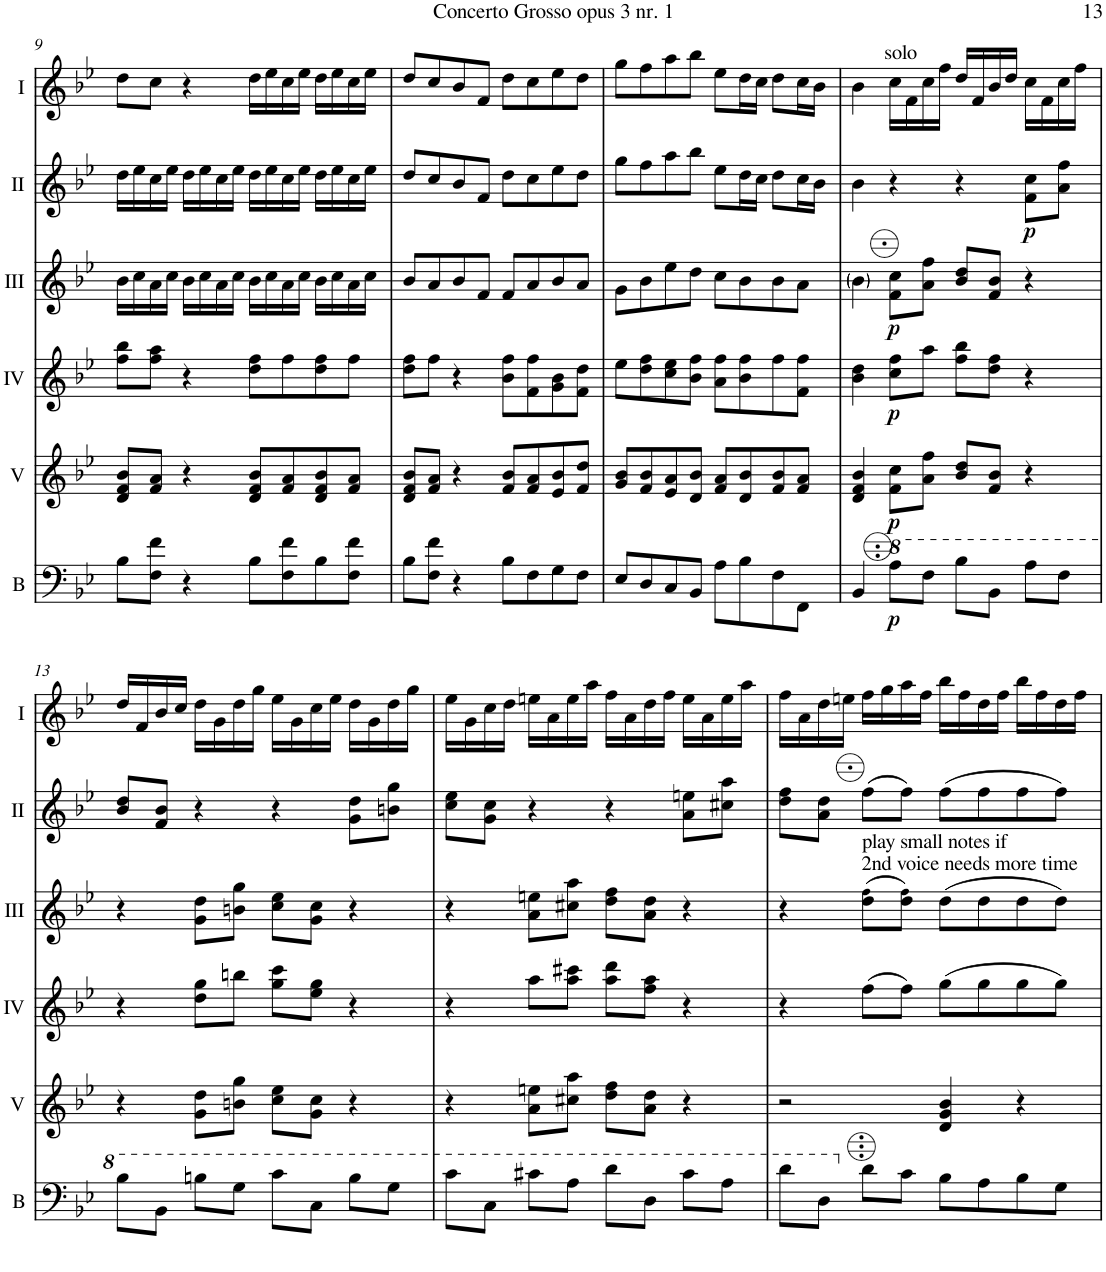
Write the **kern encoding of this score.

**kern	**dynam	**kern	**dynam	**kern	**dynam	**kern	**dynam	**kern	**dynam	**kern
*part6	*part6	*part5	*part5	*part4	*part4	*part3	*part3	*part2	*part2	*part1
*staff6	*staff6	*staff5	*staff5	*staff4	*staff4	*staff3	*staff3	*staff2	*staff2	*staff1
*I"Bass	*	*I"Acc. 5	*	*I"Acc. 4	*	*I"Acc. 3	*	*I"Acc. 2	*	*I"Acc. 1
*I'B	*	*	*	*	*	*	*	*	*	*
!!LO:PB:g=z
*clefF4	*	*clefG2	*	*clefG2	*	*clefG2	*	*clefG2	*	*clefG2
*Trd7c12	*	*	*	*Trd7c12	*	*	*	*	*	*
*k[b-e-]	*	*k[b-e-]	*	*k[b-e-]	*	*k[b-e-]	*	*k[b-e-]	*	*k[b-e-]
*M4/4	*	*M4/4	*	*M4/4	*	*M4/4	*	*M4/4	*	*M4/4
*met(c)	*	*met(c)	*	*met(c)	*	*met(c)	*	*met(c)	*	*met(c)
=9	=9	=9	=9	=9	=9	=9	=9	=9	=9	=9
8B-\L	.	8d/ 8f/ 8b-/L	.	8ff\ 8bb-\L	.	16b-\LL	.	16dd\LL	.	8dd\L
.	.	.	.	.	.	16cc\	.	16ee-\	.	.
8F\ 8f\J	.	8f/ 8a/J	.	8ff\ 8aa\J	.	16a\	.	16cc\	.	8cc\J
.	.	.	.	.	.	16cc\JJ	.	16ee-\JJ	.	.
4r	.	4r	.	4r	.	16b-\LL	.	16dd\LL	.	4r
.	.	.	.	.	.	16cc\	.	16ee-\	.	.
.	.	.	.	.	.	16a\	.	16cc\	.	.
.	.	.	.	.	.	16cc\JJ	.	16ee-\JJ	.	.
8B-\L	.	8d/ 8f/ 8b-/L	.	8dd\ 8ff\L	.	16b-\LL	.	16dd\LL	.	16dd\LL
.	.	.	.	.	.	16cc\	.	16ee-\	.	16ee-\
8F\ 8f\	.	8f/ 8a/	.	8ff\	.	16a\	.	16cc\	.	16cc\
.	.	.	.	.	.	16cc\JJ	.	16ee-\JJ	.	16ee-\JJ
8B-\	.	8d/ 8f/ 8b-/	.	8dd\ 8ff\	.	16b-\LL	.	16dd\LL	.	16dd\LL
.	.	.	.	.	.	16cc\	.	16ee-\	.	16ee-\
8F\ 8f\J	.	8f/ 8a/J	.	8ff\J	.	16a\	.	16cc\	.	16cc\
.	.	.	.	.	.	16cc\JJ	.	16ee-\JJ	.	16ee-\JJ
=10	=10	=10	=10	=10	=10	=10	=10	=10	=10	=10
8B-\L	.	8d/ 8f/ 8b-/L	.	8dd\ 8ff\L	.	8b-/L	.	8dd/L	.	8dd/L
8F\ 8f\J	.	8f/ 8a/J	.	8ff\J	.	8a/	.	8cc/	.	8cc/
4r	.	4r	.	4r	.	8b-/	.	8b-/	.	8b-/
.	.	.	.	.	.	8f/J	.	8f/J	.	8f/J
8B-\L	.	8f/ 8b-/L	.	8b-\ 8ff\L	.	8f/L	.	8dd\L	.	8dd\L
8F\	.	8f/ 8a/	.	8f\ 8ff\	.	8a/	.	8cc\	.	8cc\
8G\	.	8e-/ 8b-/	.	8g\ 8b-\	.	8b-/	.	8ee-\	.	8ee-\
8F\J	.	8f/ 8dd/J	.	8f\ 8dd\J	.	8a/J	.	8dd\J	.	8dd\J
=11	=11	=11	=11	=11	=11	=11	=11	=11	=11	=11
8E-/L	.	8g/ 8b-/L	.	8ee-\L	.	8g\L	.	8gg\L	.	8gg\L
8D/	.	8f/ 8b-/	.	8dd\ 8ff\	.	8b-\	.	8ff\	.	8ff\
8C/	.	8e-/ 8a/	.	8cc\ 8ee-\	.	8ee-\	.	8aa\	.	8aa\
8BB-/J	.	8d/ 8b-/J	.	8b-\ 8ff\J	.	8dd\J	.	8bb-\J	.	8bb-\J
8A\L	.	8f/ 8a/L	.	8a\ 8ff\L	.	8cc\L	.	8ee-\L	.	8ee-\L
8B-\	.	8d/ 8b-/	.	8b-\ 8ff\	.	8b-\	.	16dd\L	.	16dd\L
.	.	.	.	.	.	.	.	16cc\JJ	.	16cc\JJ
8F\	.	8f/ 8b-/	.	8ff\	.	8b-\	.	8dd\L	.	8dd\L
8FF\J	.	8f/ 8a/J	.	8f\ 8ff\J	.	8a\J	.	16cc\L	.	16cc\L
.	.	.	.	.	.	.	.	16b-\JJ	.	16b-\JJ
=12	=12	=12	=12	=12	=12	=12	=12	=12	=12	=12
4BB-/	.	4d/ 4f/ 4b-/	.	4b-\ 4dd\	.	4b-\	.	4b-\	.	4b-\
*8va	*	*	*	*	*	*	*	*	*	*
!	!	!	!	!	!	!	!	!	!	!LO:TX:a:t=solo
!	!LO:DY:b	!	!LO:DY:b	!	!LO:DY:b	!	!LO:DY:b	!	!	!
8a\L	p	8f\ 8cc\L	p	8cc\ 8ff\L	p	8f\ 8cc\L	p	4r	.	16cc\LL
.	.	.	.	.	.	.	.	.	.	16f\
8f\J	.	8a\ 8ff\J	.	8aa\J	.	8a\ 8ff\J	.	.	.	16cc\
.	.	.	.	.	.	.	.	.	.	16ff\JJ
8b-\L	.	8b-/ 8dd/L	.	8ff\ 8bb-\L	.	8b-/ 8dd/L	.	4r	.	16dd/LL
.	.	.	.	.	.	.	.	.	.	16f/
8B-\J	.	8f/ 8b-/J	.	8dd\ 8ff\J	.	8f/ 8b-/J	.	.	.	16b-/
.	.	.	.	.	.	.	.	.	.	16dd/JJ
!	!	!	!	!	!	!	!	!	!LO:DY:b	!
8a\L	.	4r	.	4r	.	4r	.	8f\ 8cc\L	p	16cc\LL
.	.	.	.	.	.	.	.	.	.	16f\
8f\J	.	.	.	.	.	.	.	8a\ 8ff\J	.	16cc\
.	.	.	.	.	.	.	.	.	.	16ff\JJ
!!LO:LB:g=z
=13	=13	=13	=13	=13	=13	=13	=13	=13	=13	=13
8b-\L	.	4r	.	4r	.	4r	.	8b-/ 8dd/L	.	16dd/LL
.	.	.	.	.	.	.	.	.	.	16f/
8B-\J	.	.	.	.	.	.	.	8f/ 8b-/J	.	16b-/
.	.	.	.	.	.	.	.	.	.	16cc/JJ
8bn\L	.	8g\ 8dd\L	.	8dd\ 8gg\L	.	8g\ 8dd\L	.	4r	.	16dd\LL
.	.	.	.	.	.	.	.	.	.	16g\
8g\J	.	8bn\ 8gg\J	.	8bbn\J	.	8bn\ 8gg\J	.	.	.	16dd\
.	.	.	.	.	.	.	.	.	.	16gg\JJ
8cc\L	.	8cc\ 8ee-\L	.	8gg\ 8ccc\L	.	8cc\ 8ee-\L	.	4r	.	16ee-\LL
.	.	.	.	.	.	.	.	.	.	16g\
8c\J	.	8g\ 8cc\J	.	8ee-\ 8gg\J	.	8g\ 8cc\J	.	.	.	16cc\
.	.	.	.	.	.	.	.	.	.	16ee-\JJ
8b\L	.	4r	.	4r	.	4r	.	8g\ 8dd\L	.	16dd\LL
.	.	.	.	.	.	.	.	.	.	16g\
8g\J	.	.	.	.	.	.	.	8bn\ 8gg\J	.	16dd\
.	.	.	.	.	.	.	.	.	.	16gg\JJ
=14	=14	=14	=14	=14	=14	=14	=14	=14	=14	=14
8cc\L	.	4r	.	4r	.	4r	.	8cc\ 8ee-\L	.	16ee-\LL
.	.	.	.	.	.	.	.	.	.	16g\
8c\J	.	.	.	.	.	.	.	8g\ 8cc\J	.	16cc\
.	.	.	.	.	.	.	.	.	.	16dd\JJ
8cc#X\L	.	8a\ 8een\L	.	8aa\L	.	8a\ 8een\L	.	4r	.	16een\LL
.	.	.	.	.	.	.	.	.	.	16a\
8a\J	.	8cc#X\ 8aa\J	.	8aa\ 8ccc#X\J	.	8cc#X\ 8aa\J	.	.	.	16ee\
.	.	.	.	.	.	.	.	.	.	16aa\JJ
8dd\L	.	8dd\ 8ff\L	.	8aa\ 8ddd\L	.	8dd\ 8ff\L	.	4r	.	16ff\LL
.	.	.	.	.	.	.	.	.	.	16a\
8d\J	.	8a\ 8dd\J	.	8ff\ 8aa\J	.	8a\ 8dd\J	.	.	.	16dd\
.	.	.	.	.	.	.	.	.	.	16ff\JJ
8cc#\L	.	4r	.	4r	.	4r	.	8a\ 8een\L	.	16ee\LL
.	.	.	.	.	.	.	.	.	.	16a\
8a\J	.	.	.	.	.	.	.	8cc#X\ 8aa\J	.	16ee\
.	.	.	.	.	.	.	.	.	.	16aa\JJ
=15	=15	=15	=15	=15	=15	=15	=15	=15	=15	=15
8dd\L	.	2r	.	4r	.	4r	.	8dd\ 8ff\L	.	16ff\LL
.	.	.	.	.	.	.	.	.	.	16a\
8d\J	.	.	.	.	.	.	.	8a\ 8dd\J	.	16dd\
.	.	.	.	.	.	.	.	.	.	16een\JJ
*X8va	*	*	*	*	*	*	*	*	*	*
!	!	!	!	!	!	!LO:TX:a:t=play small notes if	!	!	!	!
!	!	!	!	!	!	!LO:TX:a:t=2nd voice needs more time	!	!	!	!
8d\L	.	.	.	(8ff\L	.	(8dd\ 8ff\L	.	(8ff\L	.	16ff\LL
.	.	.	.	.	.	.	.	.	.	16gg\
8c\J	.	.	.	8ff\J)	.	8dd\ 8ff\J)	.	8ff\J)	.	16aa\
.	.	.	.	.	.	.	.	.	.	16ff\JJ
8B-\L	.	4d/ 4g/ 4b-/	.	(8gg\L	.	(8dd\L	.	(8ff\L	.	16bb-\LL
.	.	.	.	.	.	.	.	.	.	16ff\
8A\	.	.	.	8gg\	.	8dd\	.	8ff\	.	16dd\
.	.	.	.	.	.	.	.	.	.	16ff\JJ
8B-\	.	4r	.	8gg\	.	8dd\	.	8ff\	.	16bb-\LL
.	.	.	.	.	.	.	.	.	.	16ff\
8G\J	.	.	.	8gg\J)	.	8dd\J)	.	8ff\J)	.	16dd\
.	.	.	.	.	.	.	.	.	.	16ff\JJ
=	=	=	=	=	=	=	=	=	=	=
*-	*-	*-	*-	*-	*-	*-	*-	*-	*-	*-
